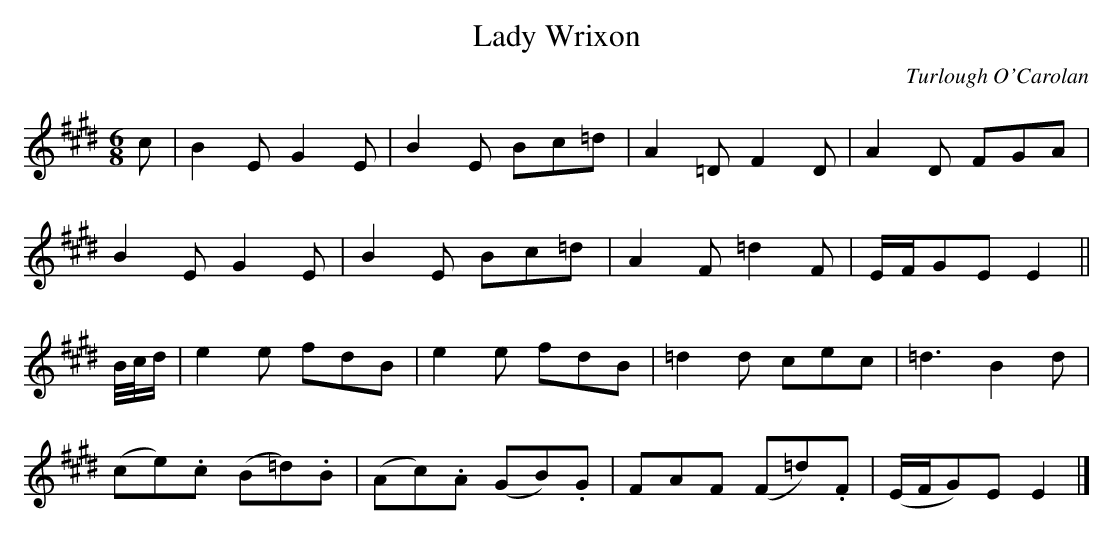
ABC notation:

X:1
T:Lady Wrixon
M:6/8
L:1/8
C:Turlough O'Carolan
K:E
c|B2E G2E|B2E Bc=d|A2=D F2D|A2D FGA|
B2E G2E|B2E Bc=d|A2F =d2F|E/F/GE E2||
B/4c/4d/|e2e fdB|e2e fdB|=d2d cec|=d3 B2d|
(ce).c (B=d).B|(Ac).A (GB).G|FAF (F=d).F|(E/F/G)E E2|]
